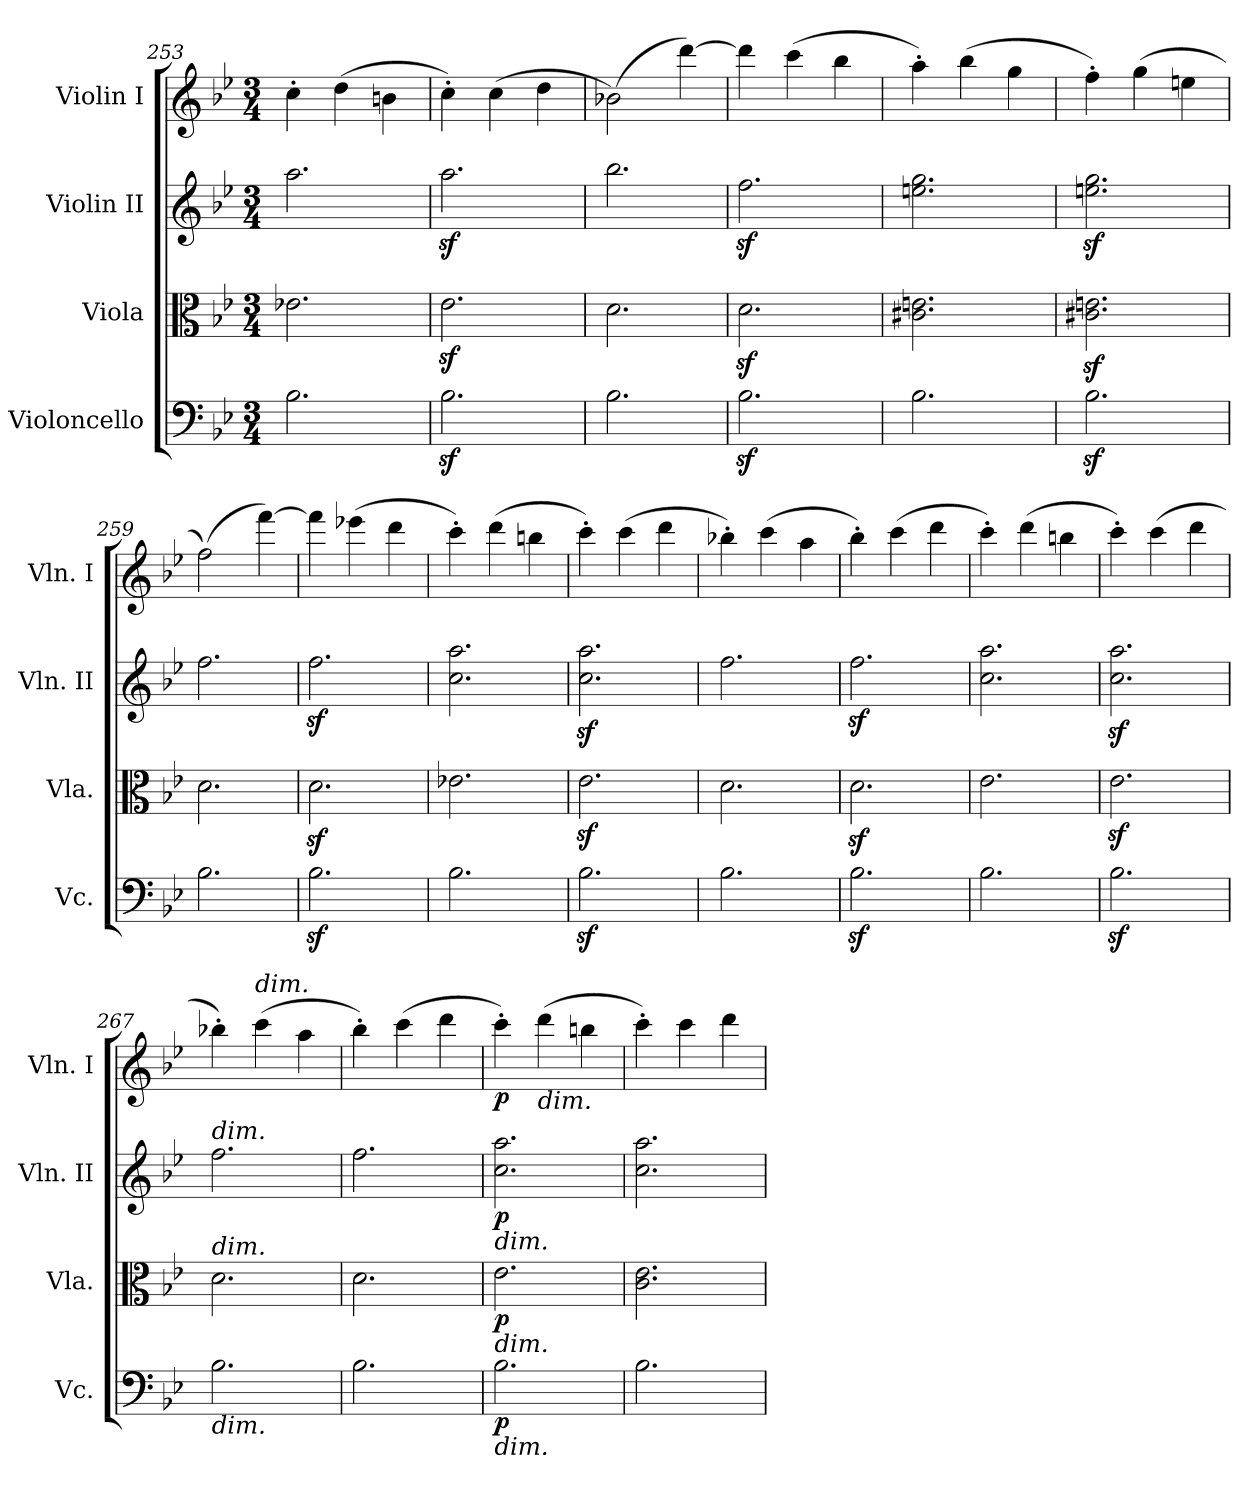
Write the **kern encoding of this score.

**kern	**dynam	**kern	**dynam	**kern	**dynam	**kern	**dynam
*part4	*part4	*part3	*part3	*part2	*part2	*part1	*part1
*staff4	*staff4	*staff3	*staff3	*staff2	*staff2	*staff1	*staff1
*I"Violoncello	*	*I"Viola	*	*I"Violin II	*	*I"Violin I	*
*I'Vc.	*	*I'Vla.	*	*I'Vln. II	*	*I'Vln. I	*
*clefF4	*	*clefC3	*	*clefG2	*	*clefG2	*
*k[b-e-]	*	*k[b-e-]	*	*k[b-e-]	*	*k[b-e-]	*
*B-:	*	*B-:	*	*B-:	*	*B-:	*
*M3/4	*	*M3/4	*	*M3/4	*	*M3/4	*
=253	=253	=253	=253	=253	=253	=253	=253
2.B-	.	2.e-X	.	2.aa	.	4cc'	.
.	.	.	.	.	.	(4dd	.
.	.	.	.	.	.	4bn	.
=254	=254	=254	=254	=254	=254	=254	=254
2.B-z	.	2.e-z	.	2.aaz	.	4cc')	.
.	.	.	.	.	.	(4cc	.
.	.	.	.	.	.	4dd	.
=255	=255	=255	=255	=255	=255	=255	=255
2.B-	.	2.d	.	2.bb-	.	(2b-X)	.
.	.	.	.	.	.	[4ddd)	.
=256	=256	=256	=256	=256	=256	=256	=256
2.B-z	.	2.dz	.	2.ffz	.	4ddd]	.
.	.	.	.	.	.	(4ccc	.
.	.	.	.	.	.	4bb-	.
=257	=257	=257	=257	=257	=257	=257	=257
2.B-	.	2.c#X 2.en	.	2.een 2.gg	.	4aa')	.
.	.	.	.	.	.	(4bb-	.
.	.	.	.	.	.	4gg	.
=258	=258	=258	=258	=258	=258	=258	=258
2.B-z	.	2.c#Xz 2.enz	.	2.eenz 2.ggz	.	4ff')	.
.	.	.	.	.	.	(4gg	.
.	.	.	.	.	.	4een	.
=259	=259	=259	=259	=259	=259	=259	=259
2.B-	.	2.d	.	2.ff	.	(2ff)	.
.	.	.	.	.	.	[4fff)	.
=260	=260	=260	=260	=260	=260	=260	=260
2.B-z	.	2.dz	.	2.ffz	.	4fff]	.
.	.	.	.	.	.	(4eee-X	.
.	.	.	.	.	.	4ddd	.
=261	=261	=261	=261	=261	=261	=261	=261
2.B-	.	2.e-X	.	2.cc 2.aa	.	4ccc')	.
.	.	.	.	.	.	(4ddd	.
.	.	.	.	.	.	4bbn	.
=262	=262	=262	=262	=262	=262	=262	=262
2.B-z	.	2.e-z	.	2.ccz 2.aaz	.	4ccc')	.
.	.	.	.	.	.	(4ccc	.
.	.	.	.	.	.	4ddd	.
=263	=263	=263	=263	=263	=263	=263	=263
2.B-	.	2.d	.	2.ff	.	4bb-X')	.
.	.	.	.	.	.	(4ccc	.
.	.	.	.	.	.	4aa	.
=264	=264	=264	=264	=264	=264	=264	=264
2.B-z	.	2.dz	.	2.ffz	.	4bb-')	.
.	.	.	.	.	.	(4ccc	.
.	.	.	.	.	.	4ddd	.
=265	=265	=265	=265	=265	=265	=265	=265
2.B-	.	2.e-	.	2.cc 2.aa	.	4ccc')	.
.	.	.	.	.	.	(4ddd	.
.	.	.	.	.	.	4bbn	.
=266	=266	=266	=266	=266	=266	=266	=266
2.B-z	.	2.e-z	.	2.ccz 2.aaz	.	4ccc')	.
.	.	.	.	.	.	(4ccc	.
.	.	.	.	.	.	4ddd	.
=267	=267	=267	=267	=267	=267	=267	=267
!	!	!	!	!LO:TX:a:i:t=dim.	!	!	!
!	!	!LO:TX:a:i:t=dim.	!	!	!	!	!
!LO:TX:b:i:t=dim.	!	!	!	!	!	!	!
2.B-	.	2.d	.	2.ff	.	4bb-X')	.
!	!	!	!	!	!	!LO:TX:a:i:t=dim.	!
.	.	.	.	.	.	(4ccc	.
.	.	.	.	.	.	4aa	.
=268	=268	=268	=268	=268	=268	=268	=268
2.B-	.	2.d	.	2.ff	.	4bb-')	.
.	.	.	.	.	.	(4ccc	.
.	.	.	.	.	.	4ddd	.
=269	=269	=269	=269	=269	=269	=269	=269
!	!	!	!	!LO:TX:b:i:t=dim.	!	!	!
!	!	!LO:TX:b:i:t=dim.	!	!	!	!	!
!LO:TX:b:i:t=dim.	!	!	!	!	!	!	!
2.B-	p	2.e-	p	2.cc 2.aa	p	4ccc')	p
!	!	!	!	!	!	!LO:TX:b:i:t=dim.	!
.	.	.	.	.	.	(4ddd	.
.	.	.	.	.	.	4bbn	.
=270	=270	=270	=270	=270	=270	=270	=270
2.B-	.	2.c 2.e-	.	2.cc 2.aa	.	4ccc')	.
.	.	.	.	.	.	4ccc	.
.	.	.	.	.	.	4ddd	.
=	=	=	=	=	=	=	=
*-	*-	*-	*-	*-	*-	*-	*-
